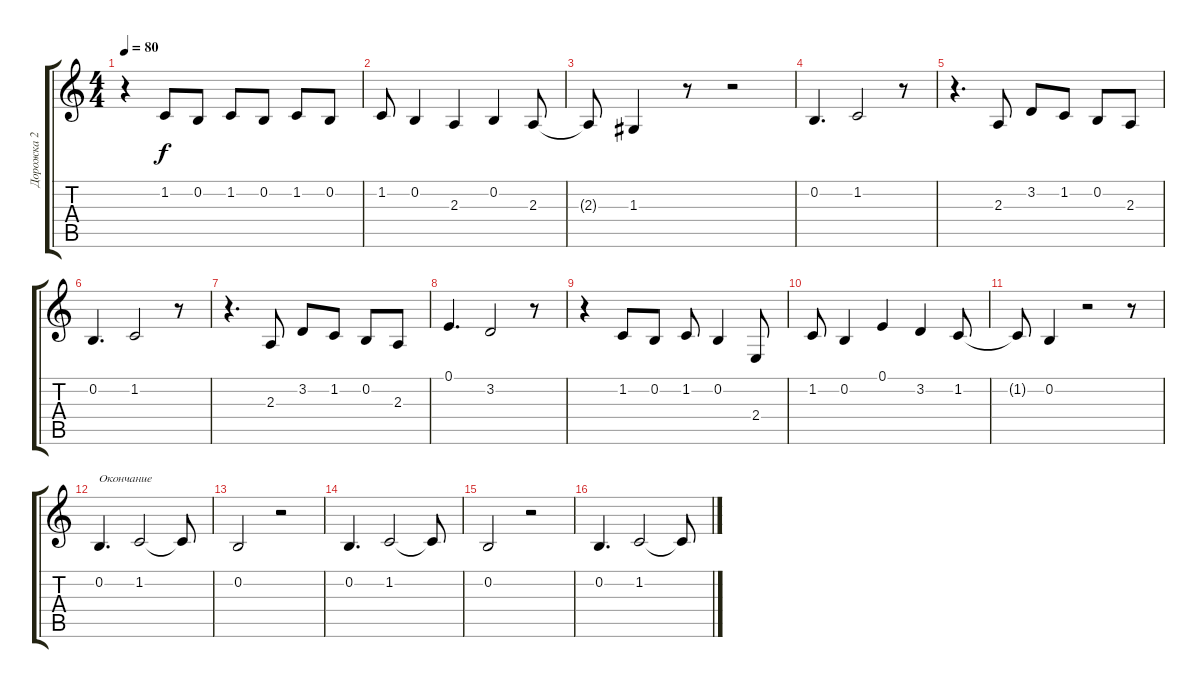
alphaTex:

\track ("Дорожка 2" "Дорожка 2") {instrument oboe}
\staff {score tabs}
\tuning (E4 B3 G3 D3 A2 E2) {hide}
\ts (4 4)
\tempo 80
\clef g2
\ks c
r.4{dy f} 1.2.8 0.2.8 1.2.8 0.2.8 1.2.8 0.2.8 |
1.2.8 0.2.4 2.3.4 0.2.4 2.3.8 |
2.3{t}.8 1.3.4 r.8 r.2 |
0.2.4{d} 1.2.2 r.8 |
r.4{d} 2.3.8 3.2.8 1.2.8 0.2.8 2.3.8 |
0.2.4{d} 1.2.2 r.8 |
r.4{d} 2.3.8 3.2.8 1.2.8 0.2.8 2.3.8 |
0.1.4{d} 3.2.2 r.8 |
r.4 1.2.8 0.2.8 1.2.8 0.2.4 2.4.8 |
1.2.8 0.2.4 0.1.4 3.2.4 1.2.8 |
1.2{t}.8 0.2.4 r.2 r.8 |
0.2.4{d txt "Окончание"} 1.2.2 1.2{t}.8 |
0.2.2 r.2 |
0.2.4{d} 1.2.2 1.2{t}.8 |
0.2.2 r.2 |
0.2.4{d} 1.2.2 1.2{t}.8
